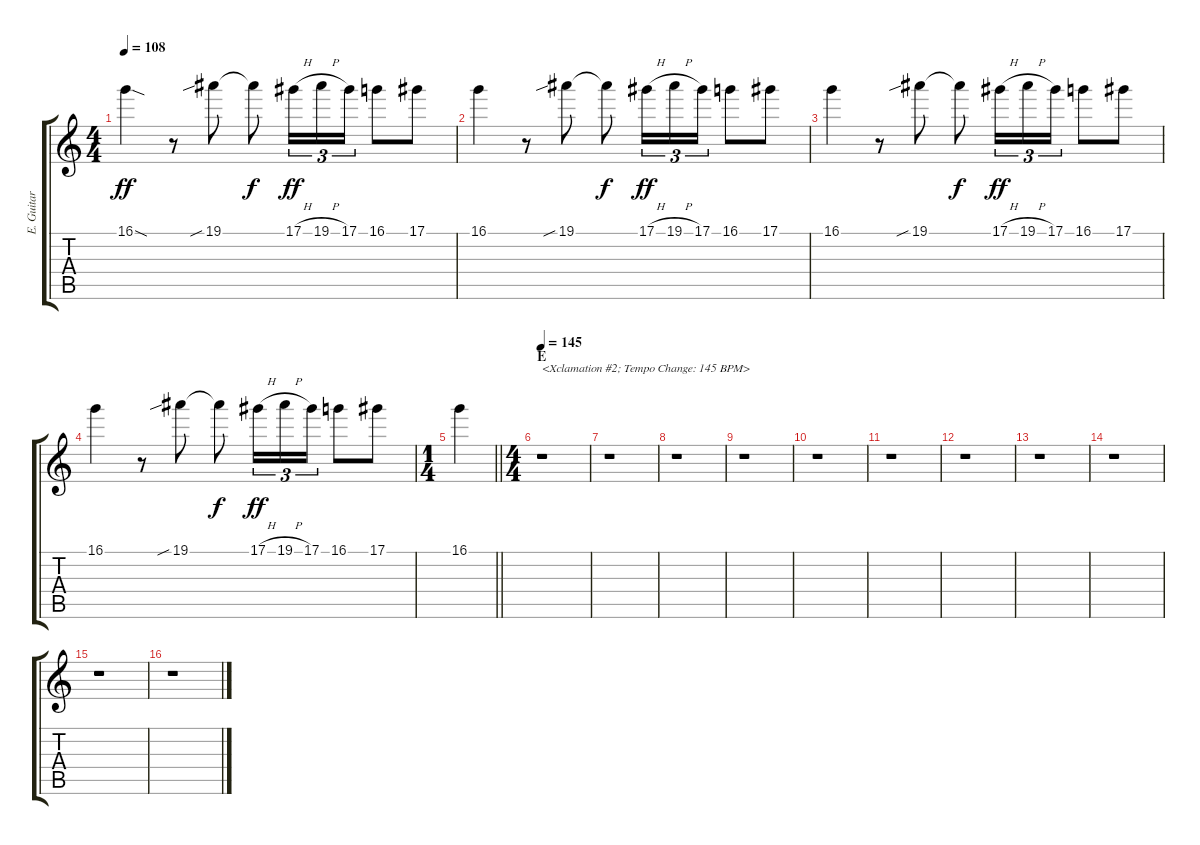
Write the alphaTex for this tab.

\track ("E. Guitar III" "E. Guitar ") {instrument overdrivenguitar}
\staff {score tabs}
\tuning (Eb4 Bb3 Gb3 Db3 Ab2 Eb2) {hide}
\ts (4 4)
\tempo 108
\clef g2
\ks c
16.1{sod}.4{dy ff} r.8 19.1{sib}.8 19.1{t}.8{dy f} 17.1{h}.16{tu (3 2) dy ff} 19.1{h}.16{tu (3 2)} 17.1.16{tu (3 2)} 16.1.8 17.1.8 |
16.1.4 r.8 19.1{sib}.8 19.1{t}.8{dy f} 17.1{h}.16{tu (3 2) dy ff} 19.1{h}.16{tu (3 2)} 17.1.16{tu (3 2)} 16.1.8 17.1.8 |
16.1.4 r.8 19.1{sib}.8 19.1{t}.8{dy f} 17.1{h}.16{tu (3 2) dy ff} 19.1{h}.16{tu (3 2)} 17.1.16{tu (3 2)} 16.1.8 17.1.8 |
16.1.4 r.8 19.1{sib}.8 19.1{t}.8{dy f} 17.1{h}.16{tu (3 2) dy ff} 19.1{h}.16{tu (3 2)} 17.1.16{tu (3 2)} 16.1.8 17.1.8 |
\ts (1 4)
\barLineRight lightlight
16.1.4 |
\ts (4 4)
\section ("" "E")
\tempo 145
r.1{txt "<Xclamation #2; Tempo Change: 145 BPM>"} |
r.1 |
r.1 |
r.1 |
r.1 |
r.1 |
r.1 |
r.1 |
r.1 |
r.1 |
r.1
